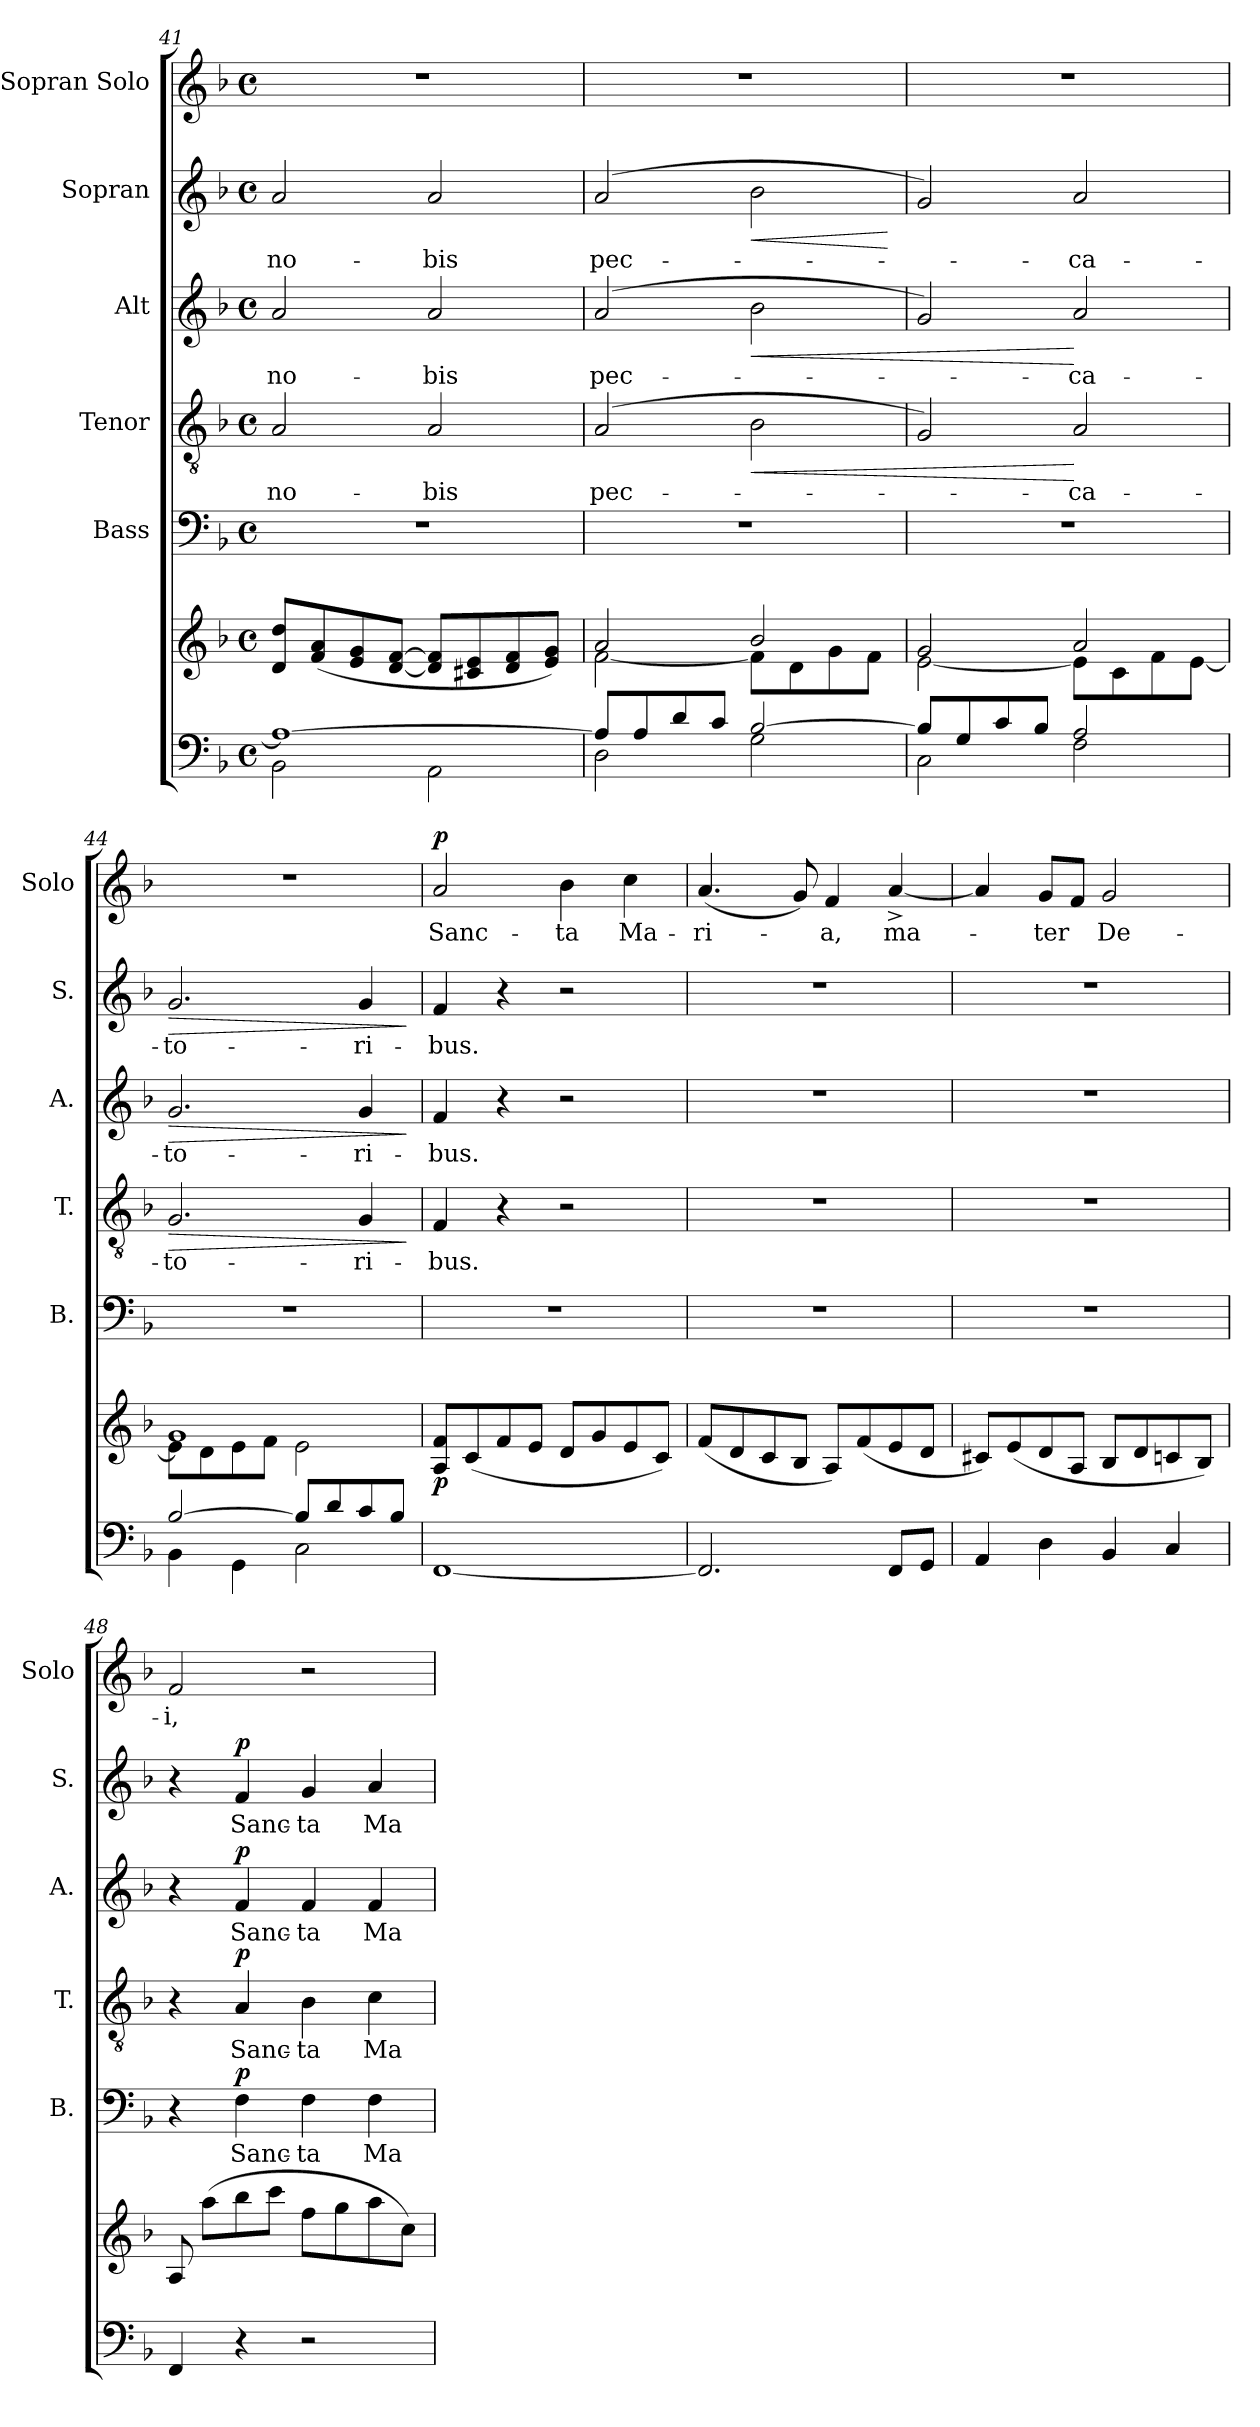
**kern	**kern	**dynam	**kern	**text	**dynam	**kern	**text	**dynam	**kern	**text	**dynam	**kern	**text	**dynam	**kern	**text	**dynam
*part6	*part6	*part6	*part5	*part5	*part5	*part4	*part4	*part4	*part3	*part3	*part3	*part2	*part2	*part2	*part1	*part1	*part1
*staff7	*staff6	*staff6/7	*staff5	*staff5	*staff5	*staff4	*staff4	*staff4	*staff3	*staff3	*staff3	*staff2	*staff2	*staff2	*staff1	*staff1	*staff1
*	*	*	*I"Bass	*	*	*I"Tenor	*	*	*I"Alt	*	*	*I"Sopran	*	*	*I"Sopran Solo	*	*
*	*	*	*I'B.	*	*	*I'T.	*	*	*I'A.	*	*	*I'S.	*	*	*I'Solo	*	*
*clefF4	*clefG2	*	*clefF4	*	*	*clefGv2	*	*	*clefG2	*	*	*clefG2	*	*	*clefG2	*	*
*k[b-]	*k[b-]	*	*k[b-]	*	*	*k[b-]	*	*	*k[b-]	*	*	*k[b-]	*	*	*k[b-]	*	*
*F:	*F:	*	*F:	*	*	*F:	*	*	*F:	*	*	*F:	*	*	*F:	*	*
*M4/4	*M4/4	*	*M4/4	*	*	*M4/4	*	*	*M4/4	*	*	*M4/4	*	*	*M4/4	*	*
*met(c)	*met(c)	*	*met(c)	*	*	*met(c)	*	*	*met(c)	*	*	*met(c)	*	*	*met(c)	*	*
=41	=41	=41	=41	=41	=41	=41	=41	=41	=41	=41	=41	=41	=41	=41	=41	=41	=41
*^	*	*	*	*	*	*	*	*	*	*	*	*	*	*	*	*	*
!	!	!	!	!	!	!	!	!LO:LY:b	!	!	!LO:LY:b	!	!	!LO:LY:b	!	!	!	!
1A_	2BB-\	8d/ 8dd/L	.	1r	.	.	2A/	no-	.	2a/	no-	.	2a/	no-	.	1r	.	.
.	.	(<8f/ 8a/	.	.	.	.	.	.	.	.	.	.	.	.	.	.	.	.
.	.	8e/ 8g/	.	.	.	.	.	.	.	.	.	.	.	.	.	.	.	.
.	.	[8d/ [8f/J	.	.	.	.	.	.	.	.	.	.	.	.	.	.	.	.
!	!	!	!	!	!	!	!	!LO:LY:b	!	!	!LO:LY:b	!	!	!LO:LY:b	!	!	!	!
.	2AA\	8d/] 8f/]L	.	.	.	.	2A/	-bis	.	2a/	-bis	.	2a/	-bis	.	.	.	.
.	.	8c#X/ 8e/	.	.	.	.	.	.	.	.	.	.	.	.	.	.	.	.
.	.	8d/ 8f/	.	.	.	.	.	.	.	.	.	.	.	.	.	.	.	.
.	.	8e/ 8g/J)	.	.	.	.	.	.	.	.	.	.	.	.	.	.	.	.
!!LO:LB:g=z
=42	=42	=42	=42	=42	=42	=42	=42	=42	=42	=42	=42	=42	=42	=42	=42	=42	=42	=42
*	*	*^	*	*	*	*	*	*	*	*	*	*	*	*	*	*	*	*
!	!	!	!	!	!	!	!	!	!LO:LY:b	!	!	!LO:LY:b	!	!	!LO:LY:b	!	!	!	!
8A/L]	2D\	2a/	[<2f\	.	1r	.	.	(2A/	pec-	.	(2a/	pec-	.	(2a/	pec-	.	1r	.	.
8A/	.	.	.	.	.	.	.	.	.	.	.	.	.	.	.	.	.	.	.
8d/	.	.	.	.	.	.	.	.	.	.	.	.	.	.	.	.	.	.	.
8c/J	.	.	.	.	.	.	.	.	.	.	.	.	.	.	.	.	.	.	.
!	!	!	!	!	!	!	!	!	!	!LO:HP:b	!	!	!LO:HP:b	!	!	!LO:HP:b	!	!	!
[>2B-/	2G\	2b-/	8f\L]	.	.	.	.	2B-\	.	<	2b-\	.	<	2b-\	.	<	.	.	.
.	.	.	8d\	.	.	.	.	.	.	.	.	.	.	.	.	.	.	.	.
.	.	.	8g\	.	.	.	.	.	.	.	.	.	.	.	.	.	.	.	.
.	.	.	8f\J	.	.	.	.	.	.	.	.	.	.	.	.	.	.	.	.
*v	*v	*	*	*	*	*	*	*	*	*	*	*	*	*	*	*	*	*	*
*	*v	*v	*	*	*	*	*	*	*	*	*	*	*	*	*	*	*	*
.	.	.	.	.	.	.	.	.	.	.	.	.	.	[	.	.	.
=43	=43	=43	=43	=43	=43	=43	=43	=43	=43	=43	=43	=43	=43	=43	=43	=43	=43
*^	*^	*	*	*	*	*	*	*	*	*	*	*	*	*	*	*	*
8B-/L]	2C\	2g/	[<2e\	.	1r	.	.	2G/)	.	.	2g/)	.	.	2g/)	.	.	1r	.	.
8G/	.	.	.	.	.	.	.	.	.	.	.	.	.	.	.	.	.	.	.
8c/	.	.	.	.	.	.	.	.	.	.	.	.	.	.	.	.	.	.	.
8B-/J	.	.	.	.	.	.	.	.	.	.	.	.	.	.	.	.	.	.	.
!	!	!	!	!	!	!	!	!	!LO:LY:b	!	!	!LO:LY:b	!	!	!LO:LY:b	!	!	!	!
2A/	2F\	2a/	8e\L]	.	.	.	.	2A/	-ca-	[	2a/	-ca-	[	2a/	-ca-	.	.	.	.
.	.	.	8c\	.	.	.	.	.	.	.	.	.	.	.	.	.	.	.	.
.	.	.	8f\	.	.	.	.	.	.	.	.	.	.	.	.	.	.	.	.
.	.	.	[<8e\J	.	.	.	.	.	.	.	.	.	.	.	.	.	.	.	.
=44	=44	=44	=44	=44	=44	=44	=44	=44	=44	=44	=44	=44	=44	=44	=44	=44	=44	=44	=44
!	!	!	!	!	!	!	!	!	!LO:LY:b	!LO:HP:b	!	!LO:LY:b	!LO:HP:b	!	!LO:LY:b	!LO:HP:b	!	!	!
[>2B-/	4BB-\	1g	8e\L]	.	1r	.	.	2.G/	-to-	>	2.g/	-to-	>	2.g/	-to-	>	1r	.	.
.	.	.	8d\	.	.	.	.	.	.	.	.	.	.	.	.	.	.	.	.
.	4GG\	.	8e\	.	.	.	.	.	.	.	.	.	.	.	.	.	.	.	.
.	.	.	8f\J	.	.	.	.	.	.	.	.	.	.	.	.	.	.	.	.
8B-/L]	2C\	.	2e\	.	.	.	.	.	.	.	.	.	.	.	.	.	.	.	.
8d/	.	.	.	.	.	.	.	.	.	.	.	.	.	.	.	.	.	.	.
!	!	!	!	!	!	!	!	!	!LO:LY:b	!	!	!LO:LY:b	!	!	!LO:LY:b	!	!	!	!
8c/	.	.	.	.	.	.	.	4G/	-ri-	.	4g/	-ri-	.	4g/	-ri-	.	.	.	.
8B-/J	.	.	.	.	.	.	.	.	.	.	.	.	.	.	.	.	.	.	.
*v	*v	*	*	*	*	*	*	*	*	*	*	*	*	*	*	*	*	*	*
*	*v	*v	*	*	*	*	*	*	*	*	*	*	*	*	*	*	*	*
.	.	.	.	.	.	.	.	]	.	.	]	.	.	]	.	.	.
=45	=45	=45	=45	=45	=45	=45	=45	=45	=45	=45	=45	=45	=45	=45	=45	=45	=45
!	!	!LO:DY:b	!	!	!	!	!LO:LY:b	!	!	!LO:LY:b	!	!	!LO:LY:b	!	!	!LO:LY:b	!LO:DY:a
[1FF	8A/ 8f/L	p	1r	.	.	4F/	-bus.	.	4f/	-bus.	.	4f/	-bus.	.	2a/	Sanc-	p
.	(<8c/	.	.	.	.	.	.	.	.	.	.	.	.	.	.	.	.
.	8f/	.	.	.	.	4r	.	.	4r	.	.	4r	.	.	.	.	.
.	8e/J	.	.	.	.	.	.	.	.	.	.	.	.	.	.	.	.
!	!	!	!	!	!	!	!	!	!	!	!	!	!	!	!	!LO:LY:b	!
.	8d/L	.	.	.	.	2r	.	.	2r	.	.	2r	.	.	4b-\	-ta	.
.	8g/	.	.	.	.	.	.	.	.	.	.	.	.	.	.	.	.
!	!	!	!	!	!	!	!	!	!	!	!	!	!	!	!	!LO:LY:b	!
.	8e/	.	.	.	.	.	.	.	.	.	.	.	.	.	4cc\	Ma-	.
.	8c/J)	.	.	.	.	.	.	.	.	.	.	.	.	.	.	.	.
=46	=46	=46	=46	=46	=46	=46	=46	=46	=46	=46	=46	=46	=46	=46	=46	=46	=46
!	!	!	!	!	!	!	!	!	!	!	!	!	!	!	!	!LO:LY:b	!
2.FF/]	(<8f/L	.	1r	.	.	1r	.	.	1r	.	.	1r	.	.	(<4.a/	-ri-	.
.	8d/	.	.	.	.	.	.	.	.	.	.	.	.	.	.	.	.
.	8c/	.	.	.	.	.	.	.	.	.	.	.	.	.	.	.	.
.	8B-/J	.	.	.	.	.	.	.	.	.	.	.	.	.	8g/)	.	.
!	!	!	!	!	!	!	!	!	!	!	!	!	!	!	!	!LO:LY:b	!
.	8A/L)	.	.	.	.	.	.	.	.	.	.	.	.	.	4f/	-a,	.
.	(<8f/	.	.	.	.	.	.	.	.	.	.	.	.	.	.	.	.
!	!	!	!	!	!	!	!	!	!	!	!	!	!	!	!	!LO:LY:b	!
8FF/L	8e/	.	.	.	.	.	.	.	.	.	.	.	.	.	[4a^>/	ma-	.
8GG/J	8d/J	.	.	.	.	.	.	.	.	.	.	.	.	.	.	.	.
=47	=47	=47	=47	=47	=47	=47	=47	=47	=47	=47	=47	=47	=47	=47	=47	=47	=47
4AA/	8c#X/L)	.	1r	.	.	1r	.	.	1r	.	.	1r	.	.	4a/]	.	.
.	(<8e/	.	.	.	.	.	.	.	.	.	.	.	.	.	.	.	.
!	!	!	!	!	!	!	!	!	!	!	!	!	!	!	!	!LO:LY:b	!
4D\	8d/	.	.	.	.	.	.	.	.	.	.	.	.	.	8g/L	-ter	.
.	8A/J	.	.	.	.	.	.	.	.	.	.	.	.	.	8f/J	.	.
!	!	!	!	!	!	!	!	!	!	!	!	!	!	!	!	!LO:LY:b	!
4BB-/	8B-/L	.	.	.	.	.	.	.	.	.	.	.	.	.	2g/	De-	.
.	8d/	.	.	.	.	.	.	.	.	.	.	.	.	.	.	.	.
4C/	8cn/	.	.	.	.	.	.	.	.	.	.	.	.	.	.	.	.
.	8B-/J)	.	.	.	.	.	.	.	.	.	.	.	.	.	.	.	.
!!LO:PB:g=z
=48	=48	=48	=48	=48	=48	=48	=48	=48	=48	=48	=48	=48	=48	=48	=48	=48	=48
!	!	!	!	!	!	!	!	!	!	!	!	!	!	!	!	!LO:LY:b	!
4FF/	8A/	.	4r	.	.	4r	.	.	4r	.	.	4r	.	.	2f/	-i,	.
.	(>8aa\L	.	.	.	.	.	.	.	.	.	.	.	.	.	.	.	.
!	!	!	!	!LO:LY:b	!LO:DY:a	!	!LO:LY:b	!LO:DY:a	!	!LO:LY:b	!LO:DY:a	!	!LO:LY:b	!LO:DY:a	!	!	!
4r	8bb-\	.	4F\	Sanc-	p	4A/	Sanc-	p	4f/	Sanc-	p	4f/	Sanc-	p	.	.	.
.	8ccc\J	.	.	.	.	.	.	.	.	.	.	.	.	.	.	.	.
!	!	!	!	!LO:LY:b	!	!	!LO:LY:b	!	!	!LO:LY:b	!	!	!LO:LY:b	!	!	!	!
2r	8ff\L	.	4F\	-ta	.	4B-\	-ta	.	4f/	-ta	.	4g/	-ta	.	2r	.	.
.	8gg\	.	.	.	.	.	.	.	.	.	.	.	.	.	.	.	.
!	!	!	!	!LO:LY:b	!	!	!LO:LY:b	!	!	!LO:LY:b	!	!	!LO:LY:b	!	!	!	!
.	8aa\	.	4F\	Ma-	.	4c\	Ma-	.	4f/	Ma-	.	4a/	Ma-	.	.	.	.
.	8cc\J)	.	.	.	.	.	.	.	.	.	.	.	.	.	.	.	.
=	=	=	=	=	=	=	=	=	=	=	=	=	=	=	=	=	=
*-	*-	*-	*-	*-	*-	*-	*-	*-	*-	*-	*-	*-	*-	*-	*-	*-	*-
